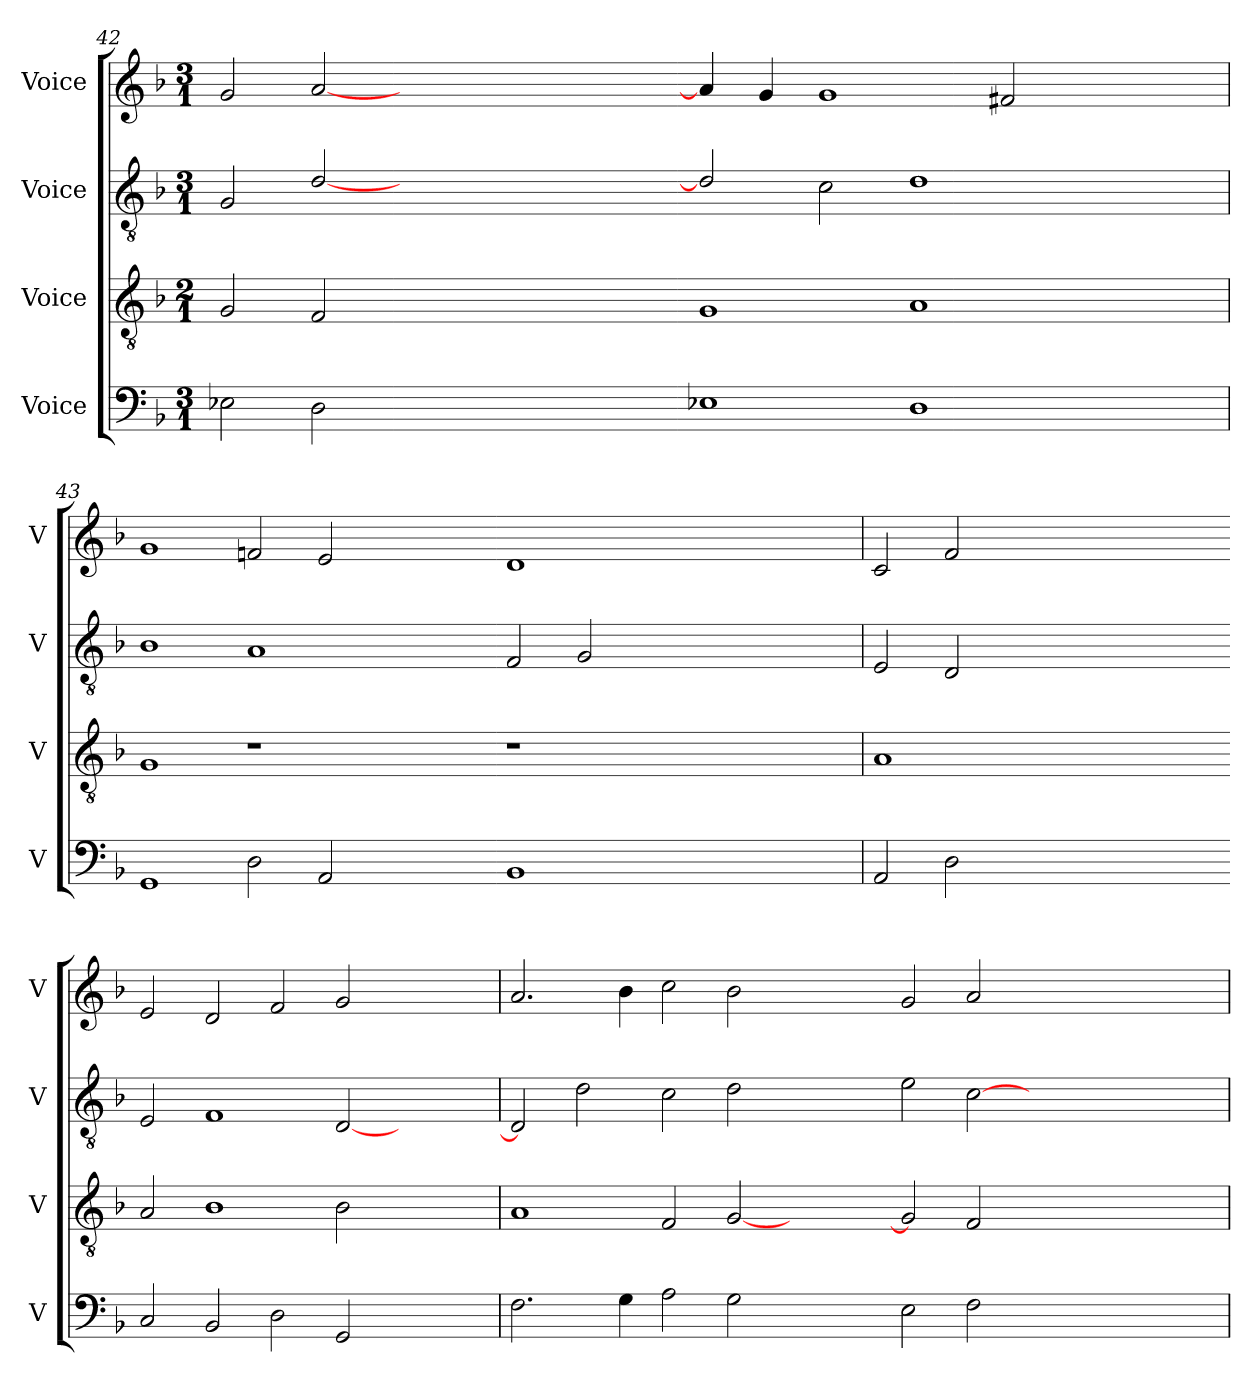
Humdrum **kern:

**kern	**kern	**kern	**kern
*part4	*part3	*part2	*part1
*staff4	*staff3	*staff2	*staff1
*I"Voice	*I"Voice	*I"Voice	*I"Voice
*I'V	*I'V	*I'V	*I'V
*clefF4	*clefGv2	*clefGv2	*clefG2
*k[b-]	*k[b-]	*k[b-]	*k[b-]
*M3/1	*M2/1	*M3/1	*M3/1
=42	=42	=42	=42
2E-X\	2G/	2G/	2g/
2D\	2F/	[2d/	[2a/
0ryy	1ryy	0ryy	0ryy
.	1ryy	.	.
=-	=-	=-	=-
1E-X	1G	2d/]	4a/]
.	.	.	4g/
.	.	2c\	1g
1D	1A	1d	.
.	.	.	2f#X/
1ryy	1ryy	1ryy	1ryy
!!LO:LB:g=z
=43	=43	=43	=43
1GG	1G	1B-	1g
2D\	1r	1A	2fn/
2AA/	.	.	2e/
1ryy	1ryy	1ryy	1ryy
=-	=-	=-	=-
1BB-	1r	2F/	1d
.	.	2G/	.
0ryy	1ryy	0ryy	0ryy
.	1ryy	.	.
=44	=44	=44	=44
2AA/	1A	2E/	2c/
2D\	.	2D/	2f/
0ryy	1ryy	0ryy	0ryy
.	1ryy	.	.
!!LO:LB:g=z
=-	=-	=-	=-
2C/	2A/	2E/	2e/
2BB-/	1B-	1F	2d/
2D\	.	.	2f/
2GG/	2B-\	[2D/	2g/
1ryy	1ryy	1ryy	1ryy
=45	=45	=45	=45
2.F\	1A	2D/]	2.a/
.	.	2d\	.
4G\	.	.	4b-\
2A\	2F/	2c\	2cc\
2G\	[2G/	2d\	2b-\
1ryy	1ryy	1ryy	1ryy
=-	=-	=-	=-
2E\	2G/]	2e\	2g/
2F\	2F/	[2c\	2a/
0ryy	1ryy	0ryy	0ryy
.	1ryy	.	.
=	=	=	=
*-	*-	*-	*-
